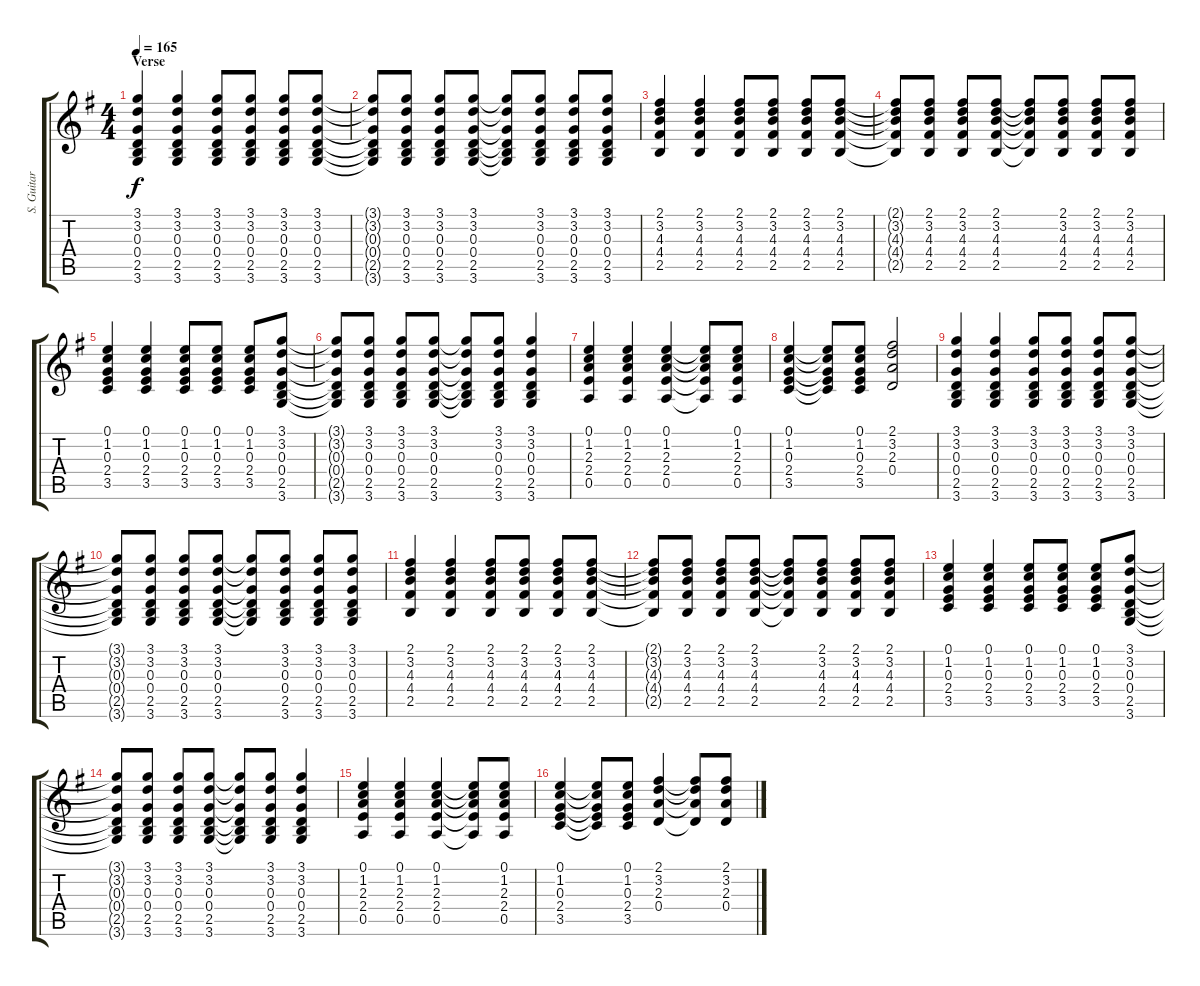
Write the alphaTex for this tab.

\track ("S. Guitar" "S. Guitar") {instrument overdrivenguitar}
\staff {score tabs}
\tuning (E4 B3 G3 D3 A2 E2) {hide}
\ts (4 4)
\section ("" "Verse")
\tempo 165
\clef g2
\ks g
(3.1 3.2 0.3 0.4 2.5 3.6).4{dy f} (3.1 3.2 0.3 0.4 2.5 3.6).4 (3.1 3.2 0.3 0.4 2.5 3.6).8 (3.1 3.2 0.3 0.4 2.5 3.6).8 (3.1 3.2 0.3 0.4 2.5 3.6).8 (3.1 3.2 0.3 0.4 2.5 3.6).8 |
\ks g
(3.1{t} 3.2{t} 0.3{t} 0.4{t} 2.5{t} 3.6{t}).8 (3.1 3.2 0.3 0.4 2.5 3.6).8 (3.1 3.2 0.3 0.4 2.5 3.6).8 (3.1 3.2 0.3 0.4 2.5 3.6).8 (3.1{t} 3.2{t} 0.3{t} 0.4{t} 2.5{t} 3.6{t}).8 (3.1 3.2 0.3 0.4 2.5 3.6).8 (3.1 3.2 0.3 0.4 2.5 3.6).8 (3.1 3.2 0.3 0.4 2.5 3.6).8 |
(2.1 3.2 4.3 4.4 2.5).4 (2.1 3.2 4.3 4.4 2.5).4 (2.1 3.2 4.3 4.4 2.5).8 (2.1 3.2 4.3 4.4 2.5).8 (2.1 3.2 4.3 4.4 2.5).8 (2.1 3.2 4.3 4.4 2.5).8 |
(2.1{t} 3.2{t} 4.3{t} 4.4{t} 2.5{t}).8 (2.1 3.2 4.3 4.4 2.5).8 (2.1 3.2 4.3 4.4 2.5).8 (2.1 3.2 4.3 4.4 2.5).8 (2.1{t} 3.2{t} 4.3{t} 4.4{t} 2.5{t}).8 (2.1 3.2 4.3 4.4 2.5).8 (2.1 3.2 4.3 4.4 2.5).8 (2.1 3.2 4.3 4.4 2.5).8 |
(0.1 1.2 0.3 2.4 3.5).4 (0.1 1.2 0.3 2.4 3.5).4 (0.1 1.2 0.3 2.4 3.5).8 (0.1 1.2 0.3 2.4 3.5).8 (0.1 1.2 0.3 2.4 3.5).8 (3.1 3.2 0.3 0.4 2.5 3.6).8 |
(3.1{t} 3.2{t} 0.3{t} 0.4{t} 2.5{t} 3.6{t}).8 (3.1 3.2 0.3 0.4 2.5 3.6).8 (3.1 3.2 0.3 0.4 2.5 3.6).8 (3.1 3.2 0.3 0.4 2.5 3.6).8 (3.1{t} 3.2{t} 0.3{t} 0.4{t} 2.5{t} 3.6{t}).8 (3.1 3.2 0.3 0.4 2.5 3.6).8 (3.1 3.2 0.3 0.4 2.5 3.6).4 |
(0.1 1.2 2.3 2.4 0.5).4 (0.1 1.2 2.3 2.4 0.5).4 (0.1 1.2 2.3 2.4 0.5).4 (0.1{t} 1.2{t} 2.3{t} 2.4{t} 0.5{t}).8 (0.1 1.2 2.3 2.4 0.5).8 |
(0.1 1.2 0.3 2.4 3.5).4 (0.1{t} 1.2{t} 0.3{t} 2.4{t} 3.5{t}).8 (0.1 1.2 0.3 2.4 3.5).8 (2.1 3.2 2.3 0.4).2 |
\ks g
(3.1 3.2 0.3 0.4 2.5 3.6).4 (3.1 3.2 0.3 0.4 2.5 3.6).4 (3.1 3.2 0.3 0.4 2.5 3.6).8 (3.1 3.2 0.3 0.4 2.5 3.6).8 (3.1 3.2 0.3 0.4 2.5 3.6).8 (3.1 3.2 0.3 0.4 2.5 3.6).8 |
\ks g
(3.1{t} 3.2{t} 0.3{t} 0.4{t} 2.5{t} 3.6{t}).8 (3.1 3.2 0.3 0.4 2.5 3.6).8 (3.1 3.2 0.3 0.4 2.5 3.6).8 (3.1 3.2 0.3 0.4 2.5 3.6).8 (3.1{t} 3.2{t} 0.3{t} 0.4{t} 2.5{t} 3.6{t}).8 (3.1 3.2 0.3 0.4 2.5 3.6).8 (3.1 3.2 0.3 0.4 2.5 3.6).8 (3.1 3.2 0.3 0.4 2.5 3.6).8 |
(2.1 3.2 4.3 4.4 2.5).4 (2.1 3.2 4.3 4.4 2.5).4 (2.1 3.2 4.3 4.4 2.5).8 (2.1 3.2 4.3 4.4 2.5).8 (2.1 3.2 4.3 4.4 2.5).8 (2.1 3.2 4.3 4.4 2.5).8 |
(2.1{t} 3.2{t} 4.3{t} 4.4{t} 2.5{t}).8 (2.1 3.2 4.3 4.4 2.5).8 (2.1 3.2 4.3 4.4 2.5).8 (2.1 3.2 4.3 4.4 2.5).8 (2.1{t} 3.2{t} 4.3{t} 4.4{t} 2.5{t}).8 (2.1 3.2 4.3 4.4 2.5).8 (2.1 3.2 4.3 4.4 2.5).8 (2.1 3.2 4.3 4.4 2.5).8 |
(0.1 1.2 0.3 2.4 3.5).4 (0.1 1.2 0.3 2.4 3.5).4 (0.1 1.2 0.3 2.4 3.5).8 (0.1 1.2 0.3 2.4 3.5).8 (0.1 1.2 0.3 2.4 3.5).8 (3.1 3.2 0.3 0.4 2.5 3.6).8 |
(3.1{t} 3.2{t} 0.3{t} 0.4{t} 2.5{t} 3.6{t}).8 (3.1 3.2 0.3 0.4 2.5 3.6).8 (3.1 3.2 0.3 0.4 2.5 3.6).8 (3.1 3.2 0.3 0.4 2.5 3.6).8 (3.1{t} 3.2{t} 0.3{t} 0.4{t} 2.5{t} 3.6{t}).8 (3.1 3.2 0.3 0.4 2.5 3.6).8 (3.1 3.2 0.3 0.4 2.5 3.6).4 |
(0.1 1.2 2.3 2.4 0.5).4 (0.1 1.2 2.3 2.4 0.5).4 (0.1 1.2 2.3 2.4 0.5).4 (0.1{t} 1.2{t} 2.3{t} 2.4{t} 0.5{t}).8 (0.1 1.2 2.3 2.4 0.5).8 |
(0.1 1.2 0.3 2.4 3.5).4 (0.1{t} 1.2{t} 0.3{t} 2.4{t} 3.5{t}).8 (0.1 1.2 0.3 2.4 3.5).8 (2.1 3.2 2.3 0.4).4 (2.1{t} 3.2{t} 2.3{t} 0.4{t}).8 (2.1 3.2 2.3 0.4).8
